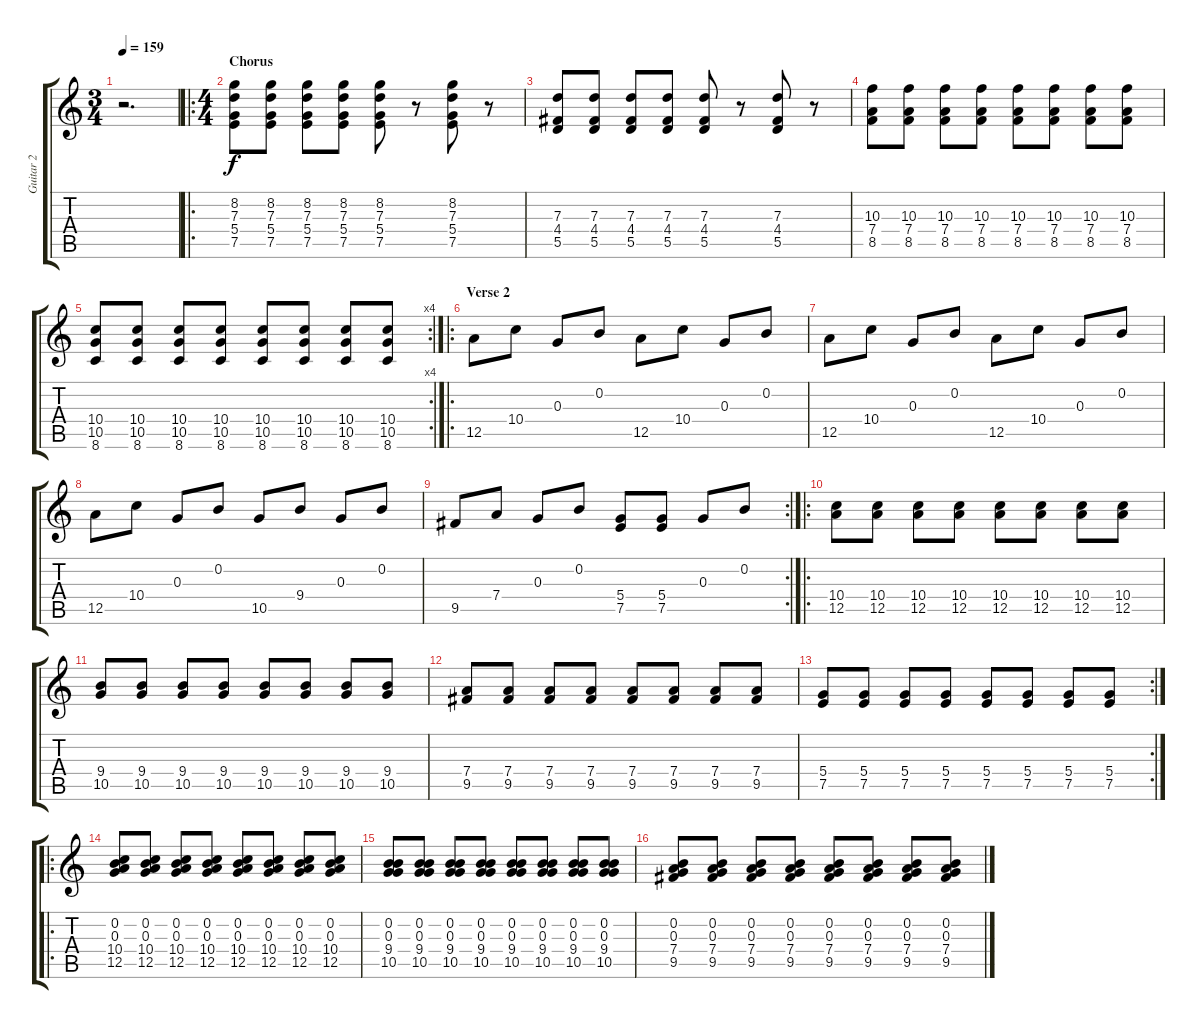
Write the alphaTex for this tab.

\track ("Guitar 2" "Guitar 2") {instrument overdrivenguitar}
\staff {score tabs}
\tuning (E4 B3 G3 D3 A2 E2) {hide}
\ts (3 4)
\tempo 159
\clef g2
\ks c
r.2{d dy f} |
\ro
\ts (4 4)
\section ("" "Chorus")
(8.2 7.3 5.4 7.5).8 (8.2 7.3 5.4 7.5).8 (8.2 7.3 5.4 7.5).8 (8.2 7.3 5.4 7.5).8 (8.2 7.3 5.4 7.5).8 r.8 (8.2 7.3 5.4 7.5).8 r.8 |
(7.3 4.4 5.5).8 (7.3 4.4 5.5).8 (7.3 4.4 5.5).8 (7.3 4.4 5.5).8 (7.3 4.4 5.5).8 r.8 (7.3 4.4 5.5).8 r.8 |
(10.3 7.4 8.5).8 (10.3 7.4 8.5).8 (10.3 7.4 8.5).8 (10.3 7.4 8.5).8 (10.3 7.4 8.5).8 (10.3 7.4 8.5).8 (10.3 7.4 8.5).8 (10.3 7.4 8.5).8 |
\rc 4
(10.4 10.5 8.6).8 (10.4 10.5 8.6).8 (10.4 10.5 8.6).8 (10.4 10.5 8.6).8 (10.4 10.5 8.6).8 (10.4 10.5 8.6).8 (10.4 10.5 8.6).8 (10.4 10.5 8.6).8 |
\ro
\section ("" "Verse 2")
12.5.8 10.4.8 0.3.8 0.2.8 12.5.8 10.4.8 0.3.8 0.2.8 |
12.5.8 10.4.8 0.3.8 0.2.8 12.5.8 10.4.8 0.3.8 0.2.8 |
12.5.8 10.4.8 0.3.8 0.2.8 10.5.8 9.4.8 0.3.8 0.2.8 |
\rc 2
9.5.8 7.4.8 0.3.8 0.2.8 (5.4 7.5).8 (5.4 7.5).8 0.3.8 0.2.8 |
\ro
(10.4 12.5).8{instrument electricguitarmuted} (10.4 12.5).8 (10.4 12.5).8 (10.4 12.5).8 (10.4 12.5).8 (10.4 12.5).8 (10.4 12.5).8 (10.4 12.5).8 |
(9.4 10.5).8 (9.4 10.5).8 (9.4 10.5).8 (9.4 10.5).8 (9.4 10.5).8 (9.4 10.5).8 (9.4 10.5).8 (9.4 10.5).8 |
(7.4 9.5).8 (7.4 9.5).8 (7.4 9.5).8 (7.4 9.5).8 (7.4 9.5).8 (7.4 9.5).8 (7.4 9.5).8 (7.4 9.5).8 |
\rc 2
(5.4 7.5).8 (5.4 7.5).8 (5.4 7.5).8 (5.4 7.5).8 (5.4 7.5).8 (5.4 7.5).8 (5.4 7.5).8 (5.4 7.5).8 |
\ro
(0.2 0.3 10.4 12.5).8{instrument overdrivenguitar} (0.2 0.3 10.4 12.5).8 (0.2 0.3 10.4 12.5).8 (0.2 0.3 10.4 12.5).8 (0.2 0.3 10.4 12.5).8 (0.2 0.3 10.4 12.5).8 (0.2 0.3 10.4 12.5).8 (0.2 0.3 10.4 12.5).8 |
(0.2 0.3 9.4 10.5).8 (0.2 0.3 9.4 10.5).8 (0.2 0.3 9.4 10.5).8 (0.2 0.3 9.4 10.5).8 (0.2 0.3 9.4 10.5).8 (0.2 0.3 9.4 10.5).8 (0.2 0.3 9.4 10.5).8 (0.2 0.3 9.4 10.5).8 |
(0.2 0.3 7.4 9.5).8 (0.2 0.3 7.4 9.5).8 (0.2 0.3 7.4 9.5).8 (0.2 0.3 7.4 9.5).8 (0.2 0.3 7.4 9.5).8 (0.2 0.3 7.4 9.5).8 (0.2 0.3 7.4 9.5).8 (0.2 0.3 7.4 9.5).8
